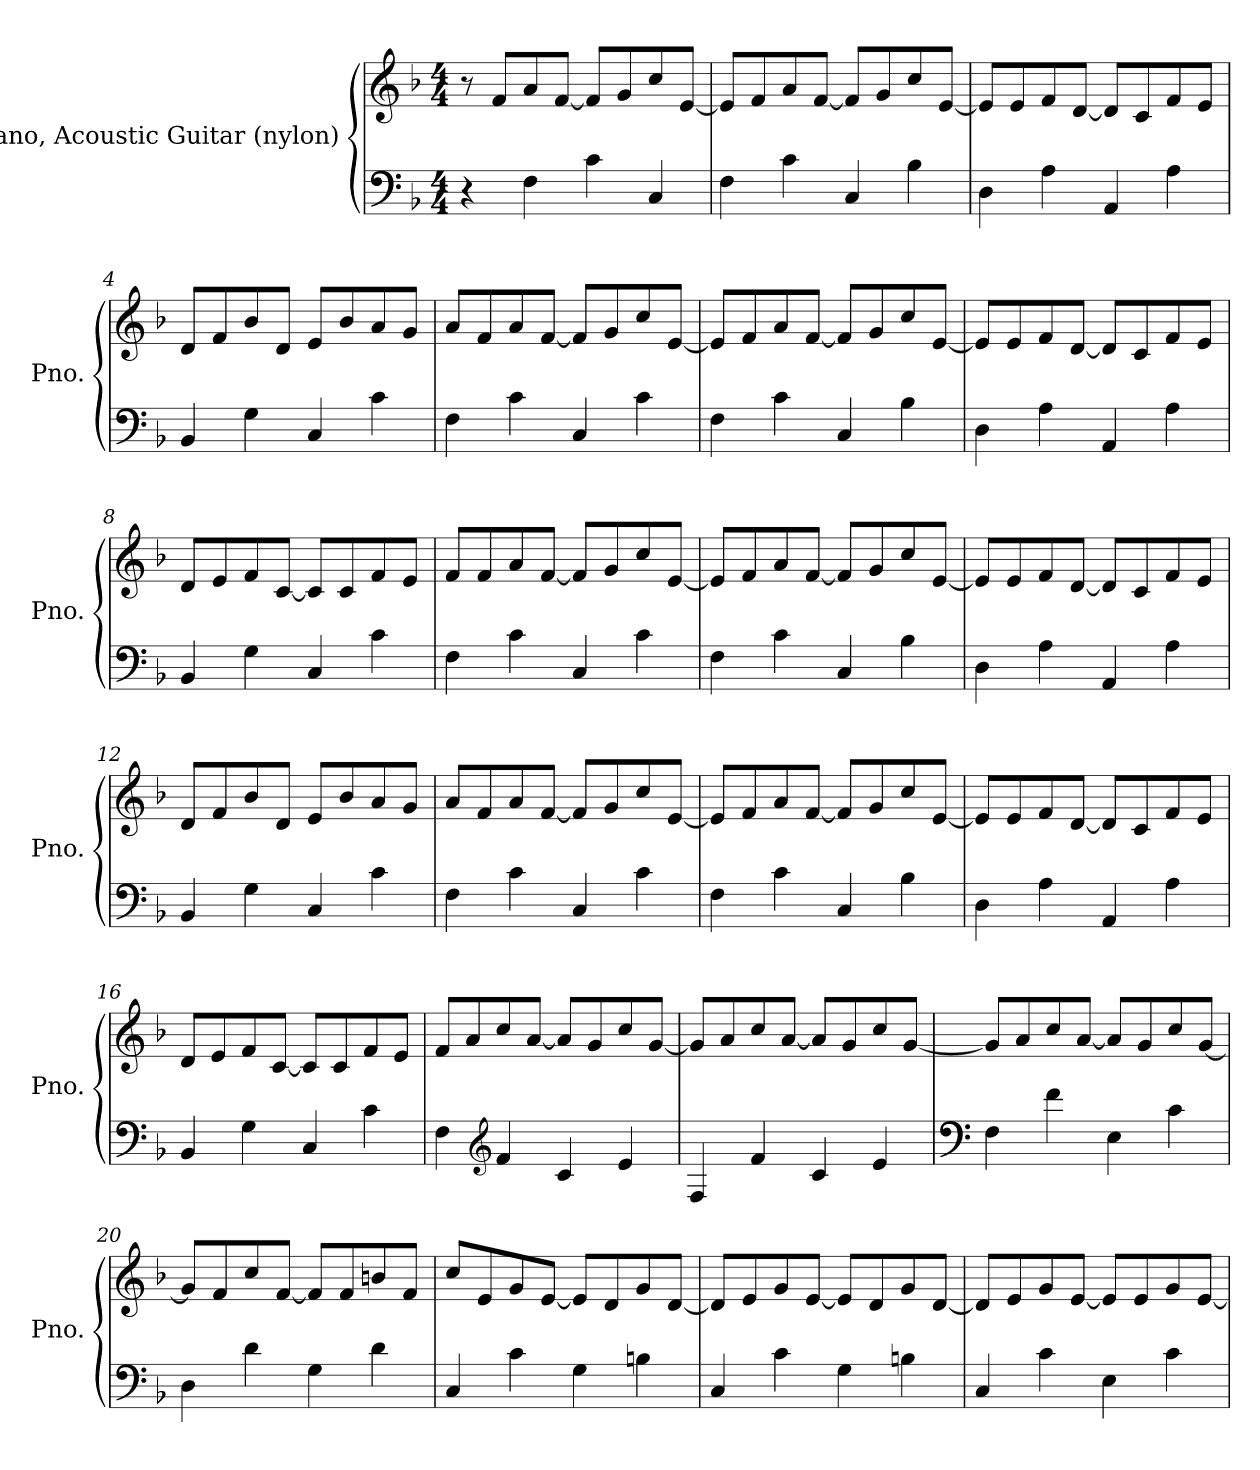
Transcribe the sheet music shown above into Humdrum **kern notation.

**kern	**kern
*part2	*part1
*staff2	*staff1
*I"Piano, Acoustic Guitar (nylon)	*I"Piano, Acoustic Guitar (nylon)
*I'Pno.	*I'Pno.
*clefF4	*clefG2
*k[b-]	*k[b-]
*M4/4	*M4/4
*MM135	*MM135
=1	=1
4r	8r
.	8f/L
4F\	8a/
.	[8f/J
4c\	8f/L]
.	8g/
4C/	8cc/
.	[8e/J
=2	=2
4F\	8e/L]
.	8f/
4c\	8a/
.	[8f/J
4C/	8f/L]
.	8g/
4B-\	8cc/
.	[8e/J
=3	=3
4D\	8e/L]
.	8e/
4A\	8f/
.	[8d/J
4AA/	8d/L]
.	8c/
4A\	8f/
.	8e/J
!!LO:LB:g=z
=4	=4
4BB-/	8d/L
.	8f/
4G\	8b-/
.	8d/J
4C/	8e/L
.	8b-/
4c\	8a/
.	8g/J
=5	=5
4F\	8a/L
.	8f/
4c\	8a/
.	[8f/J
4C/	8f/L]
.	8g/
4c\	8cc/
.	[8e/J
=6	=6
4F\	8e/L]
.	8f/
4c\	8a/
.	[8f/J
4C/	8f/L]
.	8g/
4B-\	8cc/
.	[8e/J
=7	=7
4D\	8e/L]
.	8e/
4A\	8f/
.	[8d/J
4AA/	8d/L]
.	8c/
4A\	8f/
.	8e/J
=8	=8
4BB-/	8d/L
.	8e/
4G\	8f/
.	[8c/J
4C/	8c/L]
.	8c/
4c\	8f/
.	8e/J
!!LO:LB:g=z
=9	=9
4F\	8f/L
.	8f/
4c\	8a/
.	[8f/J
4C/	8f/L]
.	8g/
4c\	8cc/
.	[8e/J
=10	=10
4F\	8e/L]
.	8f/
4c\	8a/
.	[8f/J
4C/	8f/L]
.	8g/
4B-\	8cc/
.	[8e/J
=11	=11
4D\	8e/L]
.	8e/
4A\	8f/
.	[8d/J
4AA/	8d/L]
.	8c/
4A\	8f/
.	8e/J
=12	=12
4BB-/	8d/L
.	8f/
4G\	8b-/
.	8d/J
4C/	8e/L
.	8b-/
4c\	8a/
.	8g/J
=13	=13
4F\	8a/L
.	8f/
4c\	8a/
.	[8f/J
4C/	8f/L]
.	8g/
4c\	8cc/
.	[8e/J
!!LO:LB:g=z
=14	=14
4F\	8e/L]
.	8f/
4c\	8a/
.	[8f/J
4C/	8f/L]
.	8g/
4B-\	8cc/
.	[8e/J
=15	=15
4D\	8e/L]
.	8e/
4A\	8f/
.	[8d/J
4AA/	8d/L]
.	8c/
4A\	8f/
.	8e/J
=16	=16
4BB-/	8d/L
.	8e/
4G\	8f/
.	[8c/J
4C/	8c/L]
.	8c/
4c\	8f/
.	8e/J
=17	=17
4F\	8f/L
.	8a/
*clefG2	*
4f/	8cc/
.	[8a/J
4c/	8a/L]
.	8g/
4e/	8cc/
.	[8g/J
!!LO:LB:g=z
=18	=18
4F/	8g/L]
.	8a/
4f/	8cc/
.	[8a/J
4c/	8a/L]
.	8g/
4e/	8cc/
.	[8g/J
=19	=19
*clefF4	*
4F\	8g/L]
.	8a/
4f\	8cc/
.	[8a/J
4E\	8a/L]
.	8g/
4c\	8cc/
.	[8g/J
=20	=20
4D\	8g/L]
.	8f/
4d\	8cc/
.	[8f/J
4G\	8f/L]
.	8f/
4d\	8bn/
.	8f/J
=21	=21
4C/	8cc/L
.	8e/
4c\	8g/
.	[8e/J
4G\	8e/L]
.	8d/
4Bn\	8g/
.	[8d/J
!!LO:LB:g=z
=22	=22
4C/	8d/L]
.	8e/
4c\	8g/
.	[8e/J
4G\	8e/L]
.	8d/
4Bn\	8g/
.	[8d/J
=23	=23
4C/	8d/L]
.	8e/
4c\	8g/
.	[8e/J
4E\	8e/L]
.	8e/
4c\	8g/
.	[8e/J
=	=
*-	*-
